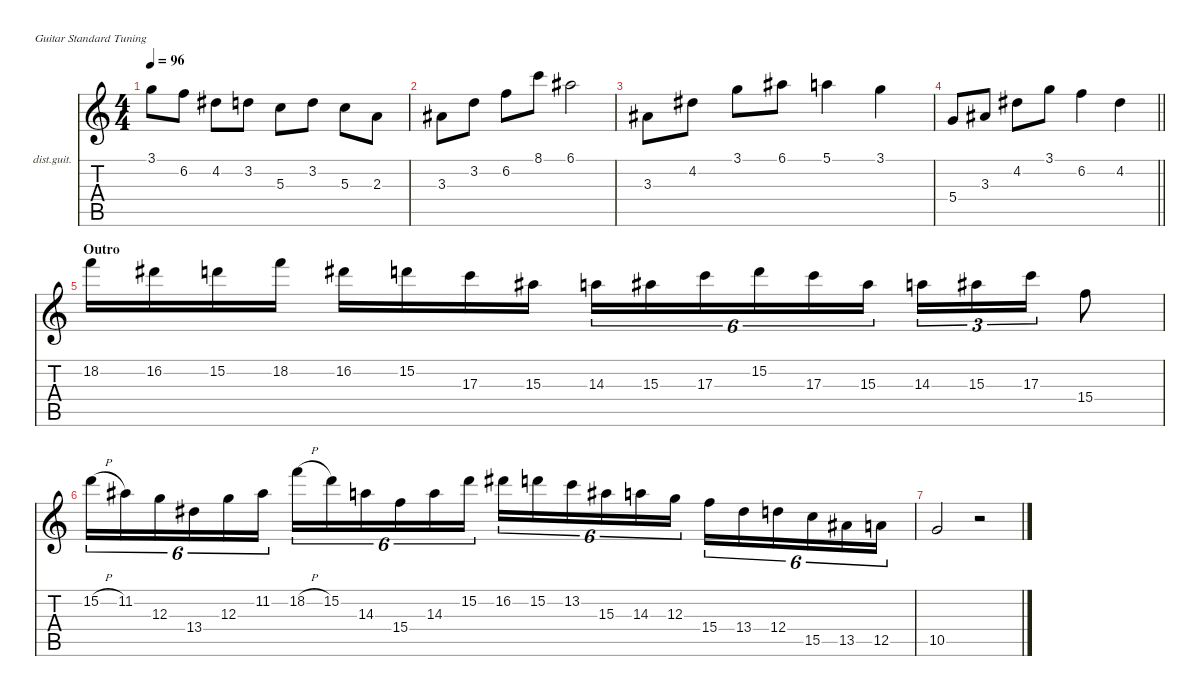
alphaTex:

\defaultSystemsLayout 4
\hideDynamics
\bracketExtendMode nobrackets
\firstSystemTrackNameOrientation horizontal
\otherSystemsTrackNameOrientation horizontal
\track ("Lead 2" "dist.guit.") {instrument distortionguitar}
\staff {score tabs}
\tuning (E4 B3 G3 D3 A2 E2)
\ts (4 4)
\tempo 96
\clef g2
\ks c
3.1.8{dy f} 6.2.8 4.2{acc #}.8 3.2.8 5.3.8 3.2.8 5.3.8 2.3.8 |
3.3{acc #}.8 3.2.8 6.2.8 8.1.8 6.1{acc #}.2 |
3.3{acc #}.8 4.2{acc #}.8 3.1.8 6.1{acc #}.8 5.1.4 3.1.4 |
\barLineRight lightlight
5.4.8 3.3{acc #}.8 4.2{acc #}.8 3.1.8 6.2.4 4.2{acc #}.4 |
\section ("" "Outro")
18.2.16 16.2{acc #}.16 15.2.16 18.2.16 16.2{acc #}.16 15.2.16 17.3.16 15.3{acc #}.16 14.3.16{tu (6 4)} 15.3{acc #}.16{tu (6 4)} 17.3.16{tu (6 4)} 15.2.16{tu (6 4)} 17.3.16{tu (6 4)} 15.3{acc #}.16{tu (6 4)} 14.3.16{tu (3 2)} 15.3{acc #}.16{tu (3 2)} 17.3.16{tu (3 2)} 15.4.8 |
15.2{h}.16{tu (6 4)} 11.2{acc #}.16{tu (6 4)} 12.3.16{tu (6 4)} 13.4{acc #}.16{tu (6 4)} 12.3.16{tu (6 4)} 11.2{acc #}.16{tu (6 4)} 18.2{h}.16{tu (6 4)} 15.2.16{tu (6 4)} 14.3.16{tu (6 4)} 15.4.16{tu (6 4)} 14.3.16{tu (6 4)} 15.2.16{tu (6 4)} 16.2{acc #}.16{tu (6 4)} 15.2.16{tu (6 4)} 13.2.16{tu (6 4)} 15.3{acc #}.16{tu (6 4)} 14.3.16{tu (6 4)} 12.3.16{tu (6 4)} 15.4.16{tu (6 4)} 13.4{acc #}.16{tu (6 4)} 12.4.16{tu (6 4)} 15.5.16{tu (6 4)} 13.5{acc #}.16{tu (6 4)} 12.5.16{tu (6 4)} |
10.5.2 r.2
